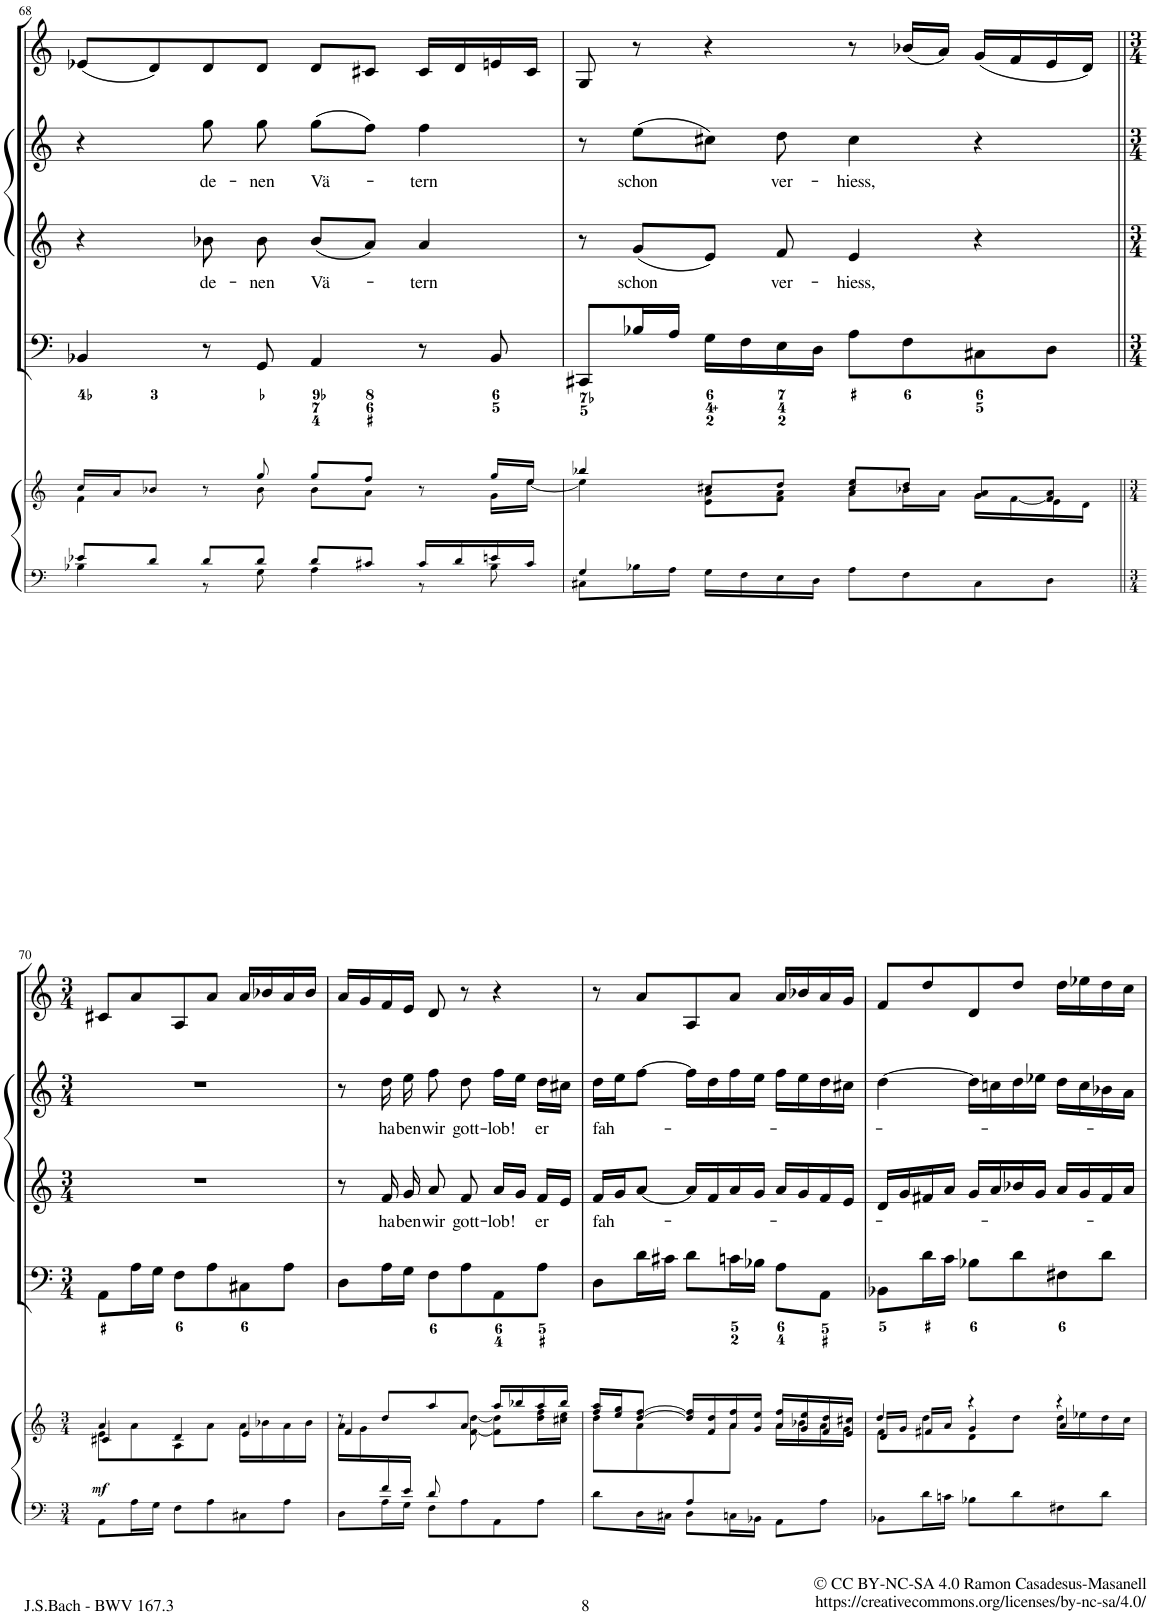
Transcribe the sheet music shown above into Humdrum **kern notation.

**kern	**kern	**dynam	**kern	**kern	**text	**kern	**text	**kern
*part5	*part5	*part5	*part4	*part3	*part3	*part2	*part2	*part1
*staff6	*staff5	*staff5/6	*staff4	*staff3	*staff3	*staff2	*staff2	*staff1
*I"Piano reduction	*	*	*I"Continuo	*I"Alto	*	*I"Soprano	*	*I"Oboe da caccia
*I'Pno	*	*	*	*	*	*	*	*I'Ob
!!LO:PB:g=z
*clefF4	*clefG2	*	*clefF4	*clefG2	*	*clefG2	*	*clefG2
*k[]	*k[]	*	*k[]	*k[]	*	*k[]	*	*k[]
*M4/4	*M4/4	*	*M4/4	*M4/4	*	*M4/4	*	*M4/4
*met(c)	*met(c)	*	*met(c)	*met(c)	*	*met(c)	*	*met(c)
=68	=68	=68	=68	=68	=68	=68	=68	=68
*^	*^	*	*	*	*	*	*	*
8e-X/L	4B-X\	16cc/LL	4f\	.	4BB-X/	4r	.	4r	.	(8e-X/L
.	.	16a/J	.	.	.	.	.	.	.	.
8d/J	.	8b-X/J	.	.	.	.	.	.	.	8d/)
!	!	!	!	!	!	!	!LO:LY:b	!	!LO:LY:b	!
8d/L	8r	8r	8ryy	.	8r	8b-X\	de-	8gg\	de-	8d/
!	!	!	!	!	!	!	!LO:LY:b	!	!LO:LY:b	!
8d/J	8G\	8gg/	8b-\	.	8GG/	8b-\	-nen	8gg\	-nen	8d/J
!	!	!	!	!	!	!	!LO:LY:b	!	!LO:LY:b	!
8d/L	4A\	8gg/L	8b-\L	.	4AA/	(8b-/L	Vä-	(8gg\L	Vä-	8d/L
8c#X/J	.	8ff/J	8a\J	.	.	8a/J)	.	8ff\J)	.	8c#X/J
!	!	!	!	!	!	!	!LO:LY:b	!	!LO:LY:b	!
16c#/LL	8r	8r	8ryy	.	8r	4a/	-tern	4ff\	-tern	16c#/LL
16d/	.	.	.	.	.	.	.	.	.	16d/
16en/	8B-\	16gg/LL	16g\LL	.	8BB-/	.	.	.	.	16en/
16c#/JJ	.	16ee/JJ	[16ee\JJ	.	.	.	.	.	.	16c#/JJ
=69	=69	=69	=69	=69	=69	=69	=69	=69	=69	=69
4G/	8C#X\L	4bb-X/	4ee\]	.	8CC#X/L	8r	.	8r	.	8G/
!	!	!	!	!	!	!	!LO:LY:b	!	!LO:LY:b	!
.	16B-X\L	.	.	.	16B-X/L	(8g/L	schon	(8ee\L	schon	8r
.	16A\JJ	.	.	.	16A/JJ	.	.	.	.	.
4ryy	16G\LL	8cc#X/L	8e\ 8a\L	.	16G\LL	8e/J)	.	8cc#X\J)	.	4r
.	16F\	.	.	.	16F\	.	.	.	.	.
!	!	!	!	!	!	!	!LO:LY:b	!	!LO:LY:b	!
.	16E\	8dd/J	8f\ 8a\J	.	16E\	8f/	ver-	8dd\	ver-	.
.	16D\JJ	.	.	.	16D\JJ	.	.	.	.	.
!	!	!	!	!	!	!	!LO:LY:b	!	!LO:LY:b	!
2ryy	8A\L	8cc#/ 8ee/L	8a\L	.	8A\L	4e/	-hiess,	4cc#\	-hiess,	8r
.	8F\	8dd/J	16b-X\L	.	8F\	.	.	.	.	(16b-X/LL
.	.	.	16a\JJ	.	.	.	.	.	.	16a/JJ)
.	8C#\	8g/ 8a/L	16g\LL	.	8C#X\	4r	.	4r	.	(16g/LL
.	.	.	[16f\	.	.	.	.	.	.	16f/
.	8D\J	8f/] 8a/J	16e\	.	8D\J	.	.	.	.	16e/
.	.	.	16d\JJ	.	.	.	.	.	.	16d/JJ)
*v	*v	*	*	*	*	*	*	*	*	*
*	*v	*v	*	*	*	*	*	*	*
!!LO:LB:g=z
=70||	=70||	=70||	=70||	=70||	=70||	=70||	=70||	=70||
*M3/4	*M3/4	*	*M3/4	*M3/4	*	*M3/4	*	*M3/4
*	*^	*	*	*	*	*	*	*
*	*	*^	*	*	*	*	*	*	*
!	!	!	!	!LO:DY:b	!	!	!	!	!	!
8AA\L	4a/	8e\L	4c#X/	mf	8AA\L	2.r	.	2.r	.	8c#X/L
16A\L	.	8a\	.	.	16A\L	.	.	.	.	8a/
16G\JJ	.	.	.	.	16G\JJ	.	.	.	.	.
8F\L	4d/	8A\	2ryy	.	8F\L	.	.	.	.	8A/
8A\	.	8a\J	.	.	8A\	.	.	.	.	8a/J
8C#X\	4e/	16a\LL	.	.	8C#X\	.	.	.	.	16a/LL
.	.	16b-X\	.	.	.	.	.	.	.	16b-X/
8A\J	.	16a\	.	.	8A\J	.	.	.	.	16a/
.	.	16b-\JJ	.	.	.	.	.	.	.	16b-/JJ
=71	=71	=71	=71	=71	=71	=71	=71	=71	=71	=71
*^	*	*	*	*	*	*	*	*	*	*
8ryy	8D\L	8r	4f/	16a\LL	.	8D\L	8r	.	8r	.	16a/LL
.	.	.	.	16g\	.	.	.	.	.	.	16g/
!	!	!	!	!	!	!	!	!LO:LY:b	!	!LO:LY:b	!
16f/	16A\L	8dd/L	.	2ryy	.	16A\L	16f/	ha-	16dd\	ha-	16f/
!	!	!	!	!	!	!	!	!LO:LY:b	!	!LO:LY:b	!
16e/JJ	16G\JJ	.	.	.	.	16G\JJ	16g/	-ben	16ee\	-ben	16e/JJ
!	!	!	!	!	!	!	!	!LO:LY:b	!	!LO:LY:b	!
8d/	8F\L	8aa/	8ryy	.	.	8F\L	8a/	wir	8ff\	wir	8d/
!	!	!	!	!	!	!	!	!LO:LY:b	!	!LO:LY:b	!
8ryy	8A\	8a/J	[8f\ [8dd\	.	.	8A\	8f/	gott-	8dd\	gott-	8r
!	!	!	!	!	!	!	!	!LO:LY:b	!	!LO:LY:b	!
4ryy	8AA\	16aa/LL	8f\] 8dd\]L	.	.	8AA\	16a/LL	-lob!	16ff\LL	-lob!	4r
.	.	16bb-X/	.	.	.	.	16g/JJ	.	16ee\JJ	.	.
!	!	!	!	!	!	!	!	!LO:LY:b	!	!LO:LY:b	!
.	8A\J	16aa/	16dd\ 16ff\L	8ryy	.	8A\J	16f/LL	er	16dd\LL	er	.
.	.	16bb-/JJ	16cc#X\ 16ee\JJ	.	.	.	16e/JJ	.	16cc#X\JJ	.	.
*	*	*	*v	*v	*	*	*	*	*	*	*
=72	=72	=72	=72	=72	=72	=72	=72	=72	=72	=72
!	!	!	!	!	!	!	!LO:LY:b	!	!LO:LY:b	!
4ryy	8d\L	16ff/ 16aa/LL	8dd\L	.	8D\L	16f/LL	fah-	16dd\LL	fah-	8r
.	.	16ee/ 16gg/J	.	.	.	16g/J	.	16ee\J	.	.
.	16D\L	[8dd/ [8ff/J	8a\	.	16d\L	[8a/J	.	[8ff\J	.	8a/L
.	16C#X\JJ	.	.	.	16c#X\JJ	.	.	.	.	.
8A/	8D\L	16dd/] 16ff/]LL	8ryy	.	8d\L	16a/LL]	.	16ff\LL]	.	8A/
.	.	16f/ 16dd/	.	.	.	16f/	.	16dd\	.	.
4.ryy	16Cn\L	16a/ 16ff/	8a\J	.	16cn\L	16a/	.	16ff\	.	8a/J
.	16BB-X\JJ	16g/ 16ee/JJ	.	.	16B-X\JJ	16g/JJ	.	16ee\JJ	.	.
.	8AA\L	16a/ 16ff/LL	16a\LL	.	8A\L	16a/LL	.	16ff\LL	.	16a/LL
.	.	16g/ 16ee/	16b-X\	.	.	16g/	.	16ee\	.	16b-X/
.	8A\J	16f/ 16dd/	16a\	.	8AA\J	16f/	.	16dd\	.	16a/
.	.	16e/ 16cc#X/JJ	16g\JJ	.	.	16e/JJ	.	16cc#X\JJ	.	16g/JJ
*v	*v	*	*	*	*	*	*	*	*	*
=73	=73	=73	=73	=73	=73	=73	=73	=73	=73
*	*	*^	*	*	*	*	*	*	*
8BB-X\L	4dd/	8f\L	16d/LL	.	8BB-X\L	16d/LL	.	[4dd\	.	8f/L
.	.	.	16g/JJ	.	.	16g/	.	.	.	.
16d\L	.	8dd\	16f#X/LL	.	16d\L	16f#X/	.	.	.	8dd/
16cn\JJ	.	.	16a/JJ	.	16c\JJ	16a/JJ	.	.	.	.
8B-X\L	4r	8d\	4g/	.	8B-X\L	16g/LL	.	16dd\LL]	.	8d/
.	.	.	.	.	.	16a/	.	16ccn\	.	.
8d\	.	8dd\J	.	.	8d\	16b-X/	.	16dd\	.	8dd/J
.	.	.	.	.	.	16g/JJ	.	16ee-X\JJ	.	.
8F#X\	4r	16dd\LL	4a/	.	8F#X\	16a/LL	.	16dd\LL	.	16dd\LL
.	.	16ee-X\	.	.	.	16g/	.	16cc\	.	16ee-X\
8d\J	.	16dd\	.	.	8d\J	16f#/	.	16b-X\	.	16dd\
.	.	16cc\JJ	.	.	.	16a/JJ	.	16a\JJ	.	16cc\JJ
*	*v	*v	*v	*	*	*	*	*	*	*
=	=	=	=	=	=	=	=	=
*-	*-	*-	*-	*-	*-	*-	*-	*-
